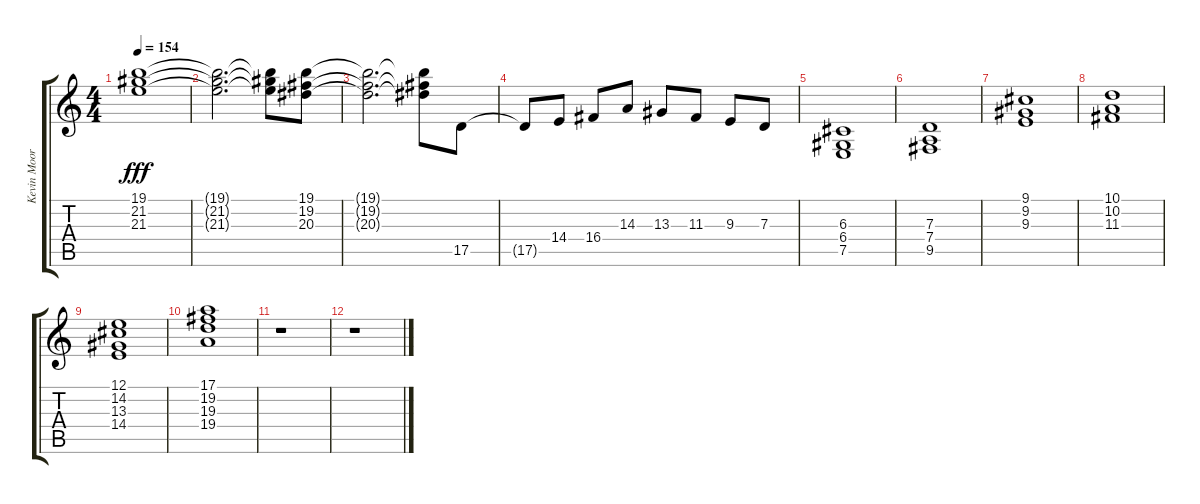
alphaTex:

\track ("Kevin Moore" "Kevin Moor") {instrument churchorgan}
\staff {score tabs}
\tuning (E4 B3 G3 D3 A2 E2) {hide}
\ts (4 4)
\tempo 154
\clef g2
\ks c
(19.1{t} 21.2{t} 21.3{t}).1{dy fff} |
(19.1{t} 21.2{t} 21.3{t}).2{d} (19.1{t} 21.2{t} 21.3{t}).8 (19.1 19.2 20.3).8 |
(19.1{t} 19.2{t} 20.3{t}).2{d} (19.1{t} 19.2{t} 20.3{t}).8 17.5.8 |
17.5{t}.8 14.4.8 16.4.8 14.3.8 13.3.8 11.3.8 9.3.8 7.3.8 |
(6.3 6.4 7.5).1 |
(7.3 7.4 9.5).1 |
(9.1 9.2 9.3).1 |
(10.1 10.2 11.3).1 |
(12.1 14.2 13.3 14.4).1 |
(17.1 19.2 19.3 19.4).1 |
r.1 |
r.1
